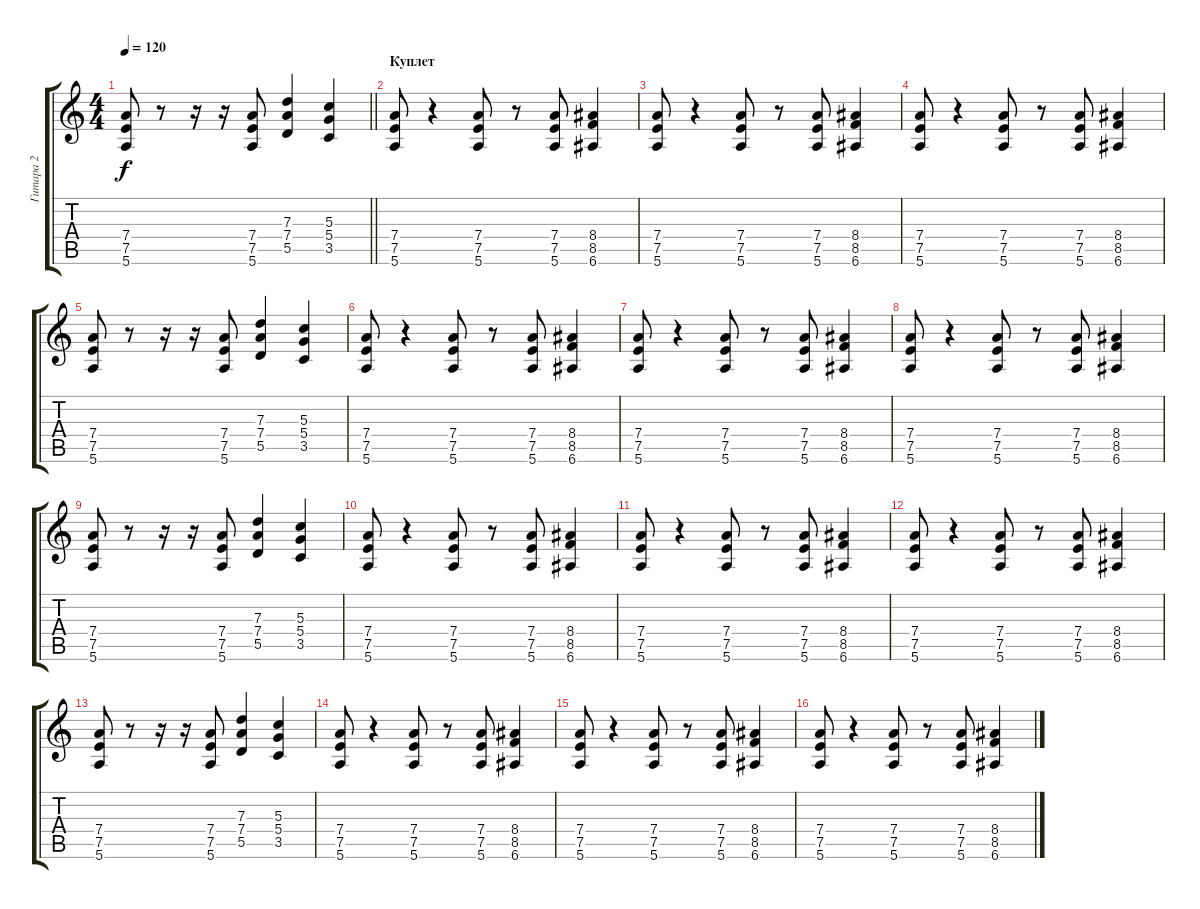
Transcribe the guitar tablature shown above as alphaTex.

\track ("Гитара 2" "Гитара 2") {instrument distortionguitar}
\staff {score tabs}
\tuning (E4 B3 G3 D3 A2 E2) {hide}
\ts (4 4)
\tempo 120
\clef g2
\barLineRight lightlight
\ks c
(7.4 7.5 5.6).8{dy f} r.8 r.16 r.16 (7.4 7.5 5.6).8 (7.3 7.4 5.5).4 (5.3 5.4 3.5).4 |
\section ("" "Куплет")
(7.4 7.5 5.6).8 r.4 (7.4 7.5 5.6).8 r.8 (7.4 7.5 5.6).8 (8.4 8.5 6.6).4 |
(7.4 7.5 5.6).8 r.4 (7.4 7.5 5.6).8 r.8 (7.4 7.5 5.6).8 (8.4 8.5 6.6).4 |
(7.4 7.5 5.6).8 r.4 (7.4 7.5 5.6).8 r.8 (7.4 7.5 5.6).8 (8.4 8.5 6.6).4 |
(7.4 7.5 5.6).8 r.8 r.16 r.16 (7.4 7.5 5.6).8 (7.3 7.4 5.5).4 (5.3 5.4 3.5).4 |
(7.4 7.5 5.6).8 r.4 (7.4 7.5 5.6).8 r.8 (7.4 7.5 5.6).8 (8.4 8.5 6.6).4 |
(7.4 7.5 5.6).8 r.4 (7.4 7.5 5.6).8 r.8 (7.4 7.5 5.6).8 (8.4 8.5 6.6).4 |
(7.4 7.5 5.6).8 r.4 (7.4 7.5 5.6).8 r.8 (7.4 7.5 5.6).8 (8.4 8.5 6.6).4 |
(7.4 7.5 5.6).8 r.8 r.16 r.16 (7.4 7.5 5.6).8 (7.3 7.4 5.5).4 (5.3 5.4 3.5).4 |
(7.4 7.5 5.6).8 r.4 (7.4 7.5 5.6).8 r.8 (7.4 7.5 5.6).8 (8.4 8.5 6.6).4 |
(7.4 7.5 5.6).8 r.4 (7.4 7.5 5.6).8 r.8 (7.4 7.5 5.6).8 (8.4 8.5 6.6).4 |
(7.4 7.5 5.6).8 r.4 (7.4 7.5 5.6).8 r.8 (7.4 7.5 5.6).8 (8.4 8.5 6.6).4 |
(7.4 7.5 5.6).8 r.8 r.16 r.16 (7.4 7.5 5.6).8 (7.3 7.4 5.5).4 (5.3 5.4 3.5).4 |
(7.4 7.5 5.6).8 r.4 (7.4 7.5 5.6).8 r.8 (7.4 7.5 5.6).8 (8.4 8.5 6.6).4 |
(7.4 7.5 5.6).8 r.4 (7.4 7.5 5.6).8 r.8 (7.4 7.5 5.6).8 (8.4 8.5 6.6).4 |
(7.4 7.5 5.6).8 r.4 (7.4 7.5 5.6).8 r.8 (7.4 7.5 5.6).8 (8.4 8.5 6.6).4
